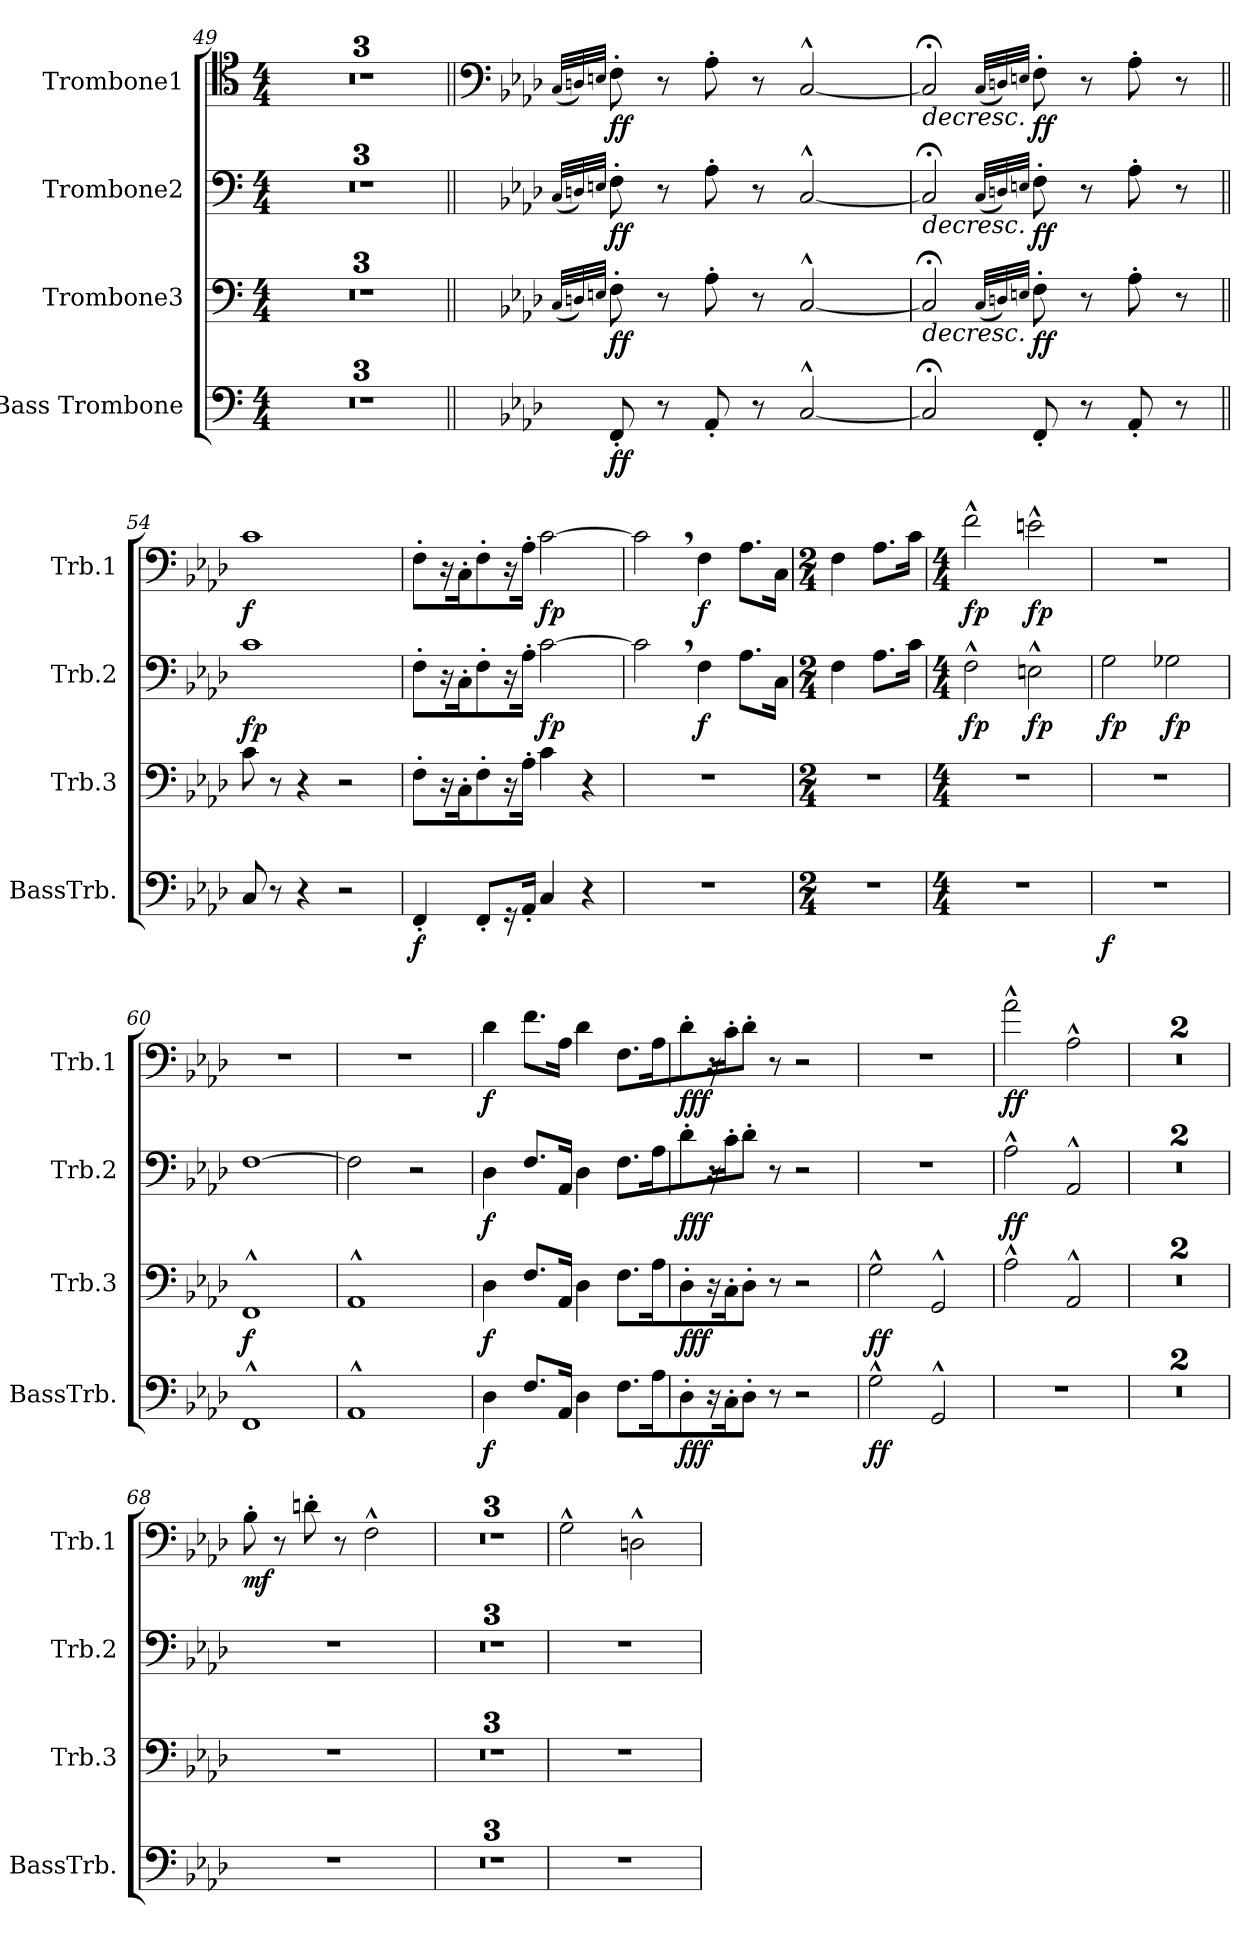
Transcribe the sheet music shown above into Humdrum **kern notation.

**kern	**dynam	**kern	**dynam	**kern	**dynam	**kern	**dynam
*part4	*part4	*part3	*part3	*part2	*part2	*part1	*part1
*staff4	*staff4	*staff3	*staff3	*staff2	*staff2	*staff1	*staff1
*I"Bass Trombone	*	*I"Trombone3	*	*I"Trombone2	*	*I"Trombone1	*
*I'BassTrb.	*	*I'Trb.3	*	*I'Trb.2	*	*I'Trb.1	*
*clefF4	*	*clefF4	*	*clefF4	*	*clefC4	*
*k[]	*	*k[]	*	*k[]	*	*k[]	*
*M4/4	*	*M4/4	*	*M4/4	*	*M4/4	*
=49	=49	=49	=49	=49	=49	=49	=49
1r	.	1r	.	1r	.	1r	.
=50	=50	=50	=50	=50	=50	=50	=50
1r	.	1r	.	1r	.	1r	.
=51	=51	=51	=51	=51	=51	=51	=51
1r	.	1r	.	1r	.	1r	.
=52||	=52||	=52||	=52||	=52||	=52||	=52||	=52||
*	*	*	*	*	*	*clefF4	*
*k[b-e-a-d-]	*	*k[b-e-a-d-]	*	*k[b-e-a-d-]	*	*k[b-e-a-d-]	*
.	.	(32qC/LLL	.	(32qC/LLL	.	(32qC/LLL	.
.	.	32qDn/)	.	32qDn/)	.	32qDn/)	.
.	.	32qEn/JJJ	.	32qEn/JJJ	.	32qEn/JJJ	.
!	!LO:DY:b	!	!LO:DY:b	!	!LO:DY:b	!	!LO:DY:b
8FF'/	ff	8F'\	ff	8F'\	ff	8F'\	ff
8r	.	8r	.	8r	.	8r	.
8AA-'/	.	8A-'\	.	8A-'\	.	8A-'\	.
8r	.	8r	.	8r	.	8r	.
[2C^^/	.	[2C^^/	.	[2C^^/	.	[2C^^/	.
=53	=53	=53	=53	=53	=53	=53	=53
!	!	!	!LO:HP:b	!	!LO:HP:b	!	!LO:HP:b
2C;</]	.	2C;</]	>	2C;</]	>	2C;</]	>
.	.	(32qC/LLL	.	(32qC/LLL	.	(32qC/LLL	.
.	.	32qDn/)	.	32qDn/)	.	32qDn/)	.
.	.	32qEn/JJJ	.	32qEn/JJJ	.	32qEn/JJJ	.
!	!	!	!LO:DY:b	!	!LO:DY:b	!	!LO:DY:b
8FF'/	.	8F'\	ff	8F'\	ff	8F'\	ff
8r	.	8r	.	8r	.	8r	.
8AA-'/	.	8A-'\	.	8A-'\	.	8A-'\	.
8r	.	8r	.	8r	.	8r	.
.	.	.	]	.	]	.	]
=54||	=54||	=54||	=54||	=54||	=54||	=54||	=54||
*	*	*	*	*	*	*MM144	*
!	!	!	!LO:DY:a	!	!LO:DY:a	!	!
!	!	!	!	!	!LO:DY:n=1:b	!	!LO:DY:b
8C/	.	8c\	fp	1c	fp f	1c	f
8r	.	8r	.	.	.	.	.
4r	.	4r	.	.	.	.	.
2r	.	2r	.	.	.	.	.
!!LO:PB:g=z
=55	=55	=55	=55	=55	=55	=55	=55
!	!LO:DY:b	!	!	!	!	!	!
4FF'/	f	8F'\L	.	8F'\L	.	8F'\L	.
.	.	16r	.	16r	.	16r	.
.	.	16C'\K	.	16C'\K	.	16C'\K	.
8FF'/L	.	8F'\	.	8F'\	.	8F'\	.
16r	.	16r	.	16r	.	16r	.
16AA-'/Jk	.	16A-'\Jk	.	16A-'\Jk	.	16A-'\Jk	.
!	!	!	!	!	!LO:DY:b	!	!LO:DY:b
4C/	.	4c\	.	[2c\	fp	[2c\	fp
4r	.	4r	.	.	.	.	.
=56	=56	=56	=56	=56	=56	=56	=56
1r	.	1r	.	2c,\]	.	2c,\]	.
!	!	!	!	!	!LO:DY:b	!	!LO:DY:b
.	.	.	.	4F\	f	4F\	f
.	.	.	.	8.A-\L	.	8.A-\L	.
.	.	.	.	16C\Jk	.	16C\Jk	.
=57	=57	=57	=57	=57	=57	=57	=57
*M2/4	*	*M2/4	*	*M2/4	*	*M2/4	*
2r	.	2r	.	4F\	.	4F\	.
.	.	.	.	8.A-\L	.	8.A-\L	.
.	.	.	.	16c\Jk	.	16c\Jk	.
=58	=58	=58	=58	=58	=58	=58	=58
*M4/4	*	*M4/4	*	*M4/4	*	*M4/4	*
!	!	!	!	!	!LO:DY:b	!	!LO:DY:b
1r	.	1r	.	2F^^\	fp	2f^^\	fp
!	!	!	!	!	!LO:DY:b	!	!LO:DY:b
.	.	.	.	2En^^\	fp	2en^^\	fp
=59	=59	=59	=59	=59	=59	=59	=59
!	!LO:DY:b	!	!	!	!LO:DY:b	!	!
1r	f	1r	.	2G\	fp	1r	.
!	!	!	!	!	!LO:DY:b	!	!
.	.	.	.	2G-X\	fp	.	.
=60	=60	=60	=60	=60	=60	=60	=60
!	!LO:DY:a	!	!	!	!	!	!
1FF^^	f	1FF^^	.	[1F	.	1r	.
=61	=61	=61	=61	=61	=61	=61	=61
1AA-^^	.	1AA-^^	.	2F\]	.	1r	.
.	.	.	.	2r	.	.	.
!!LO:LB:g=z
=62	=62	=62	=62	=62	=62	=62	=62
!	!LO:DY:b	!	!LO:DY:b	!	!LO:DY:b	!	!LO:DY:b
4D-\	f	4D-\	f	4D-\	f	4d-\	f
8.F/L	.	8.F/L	.	8.F/L	.	8.f\L	.
16AA-/Jk	.	16AA-/Jk	.	16AA-/Jk	.	16A-\Jk	.
4D-\	.	4D-\	.	4D-\	.	4d-\	.
8.F\L	.	8.F\L	.	8.F\L	.	8.F\L	.
16A-\K	.	16A-\K	.	16A-\K	.	16A-\K	.
=63	=63	=63	=63	=63	=63	=63	=63
!	!LO:DY:b	!	!LO:DY:b	!	!LO:DY:b	!	!LO:DY:b
8D-'\	fff	8D-'\	fff	8d-'\	fff	8d-'\	fff
16r	.	16r	.	16r	.	16r	.
16C'\K	.	16C'\K	.	16c'\K	.	16c'\K	.
8D-'\J	.	8D-'\J	.	8d-'\J	.	8d-'\J	.
8r	.	8r	.	8r	.	8r	.
2r	.	2r	.	2r	.	2r	.
=64	=64	=64	=64	=64	=64	=64	=64
!	!LO:DY:b	!	!LO:DY:b	!	!	!	!
2G^^\	ff	2G^^\	ff	1r	.	1r	.
2GG^^/	.	2GG^^/	.	.	.	.	.
=65	=65	=65	=65	=65	=65	=65	=65
!	!	!	!	!	!LO:DY:b	!	!LO:DY:b
1r	.	2A-^^\	.	2A-^^\	ff	2a-^^\	ff
.	.	2AA-^^/	.	2AA-^^/	.	2A-^^\	.
=66	=66	=66	=66	=66	=66	=66	=66
1r	.	1r	.	1r	.	1r	.
=67	=67	=67	=67	=67	=67	=67	=67
1r	.	1r	.	1r	.	1r	.
=68	=68	=68	=68	=68	=68	=68	=68
!	!	!	!	!	!	!	!LO:DY:b
1r	.	1r	.	1r	.	8B-'\	mf
.	.	.	.	.	.	8r	.
.	.	.	.	.	.	8dn'\	.
.	.	.	.	.	.	8r	.
.	.	.	.	.	.	2F^^\	.
=69	=69	=69	=69	=69	=69	=69	=69
1r	.	1r	.	1r	.	1r	.
=70	=70	=70	=70	=70	=70	=70	=70
1r	.	1r	.	1r	.	1r	.
=71	=71	=71	=71	=71	=71	=71	=71
1r	.	1r	.	1r	.	1r	.
=72	=72	=72	=72	=72	=72	=72	=72
1r	.	1r	.	1r	.	2G^^\	.
.	.	.	.	.	.	2Dn^^\	.
=	=	=	=	=	=	=	=
*-	*-	*-	*-	*-	*-	*-	*-
